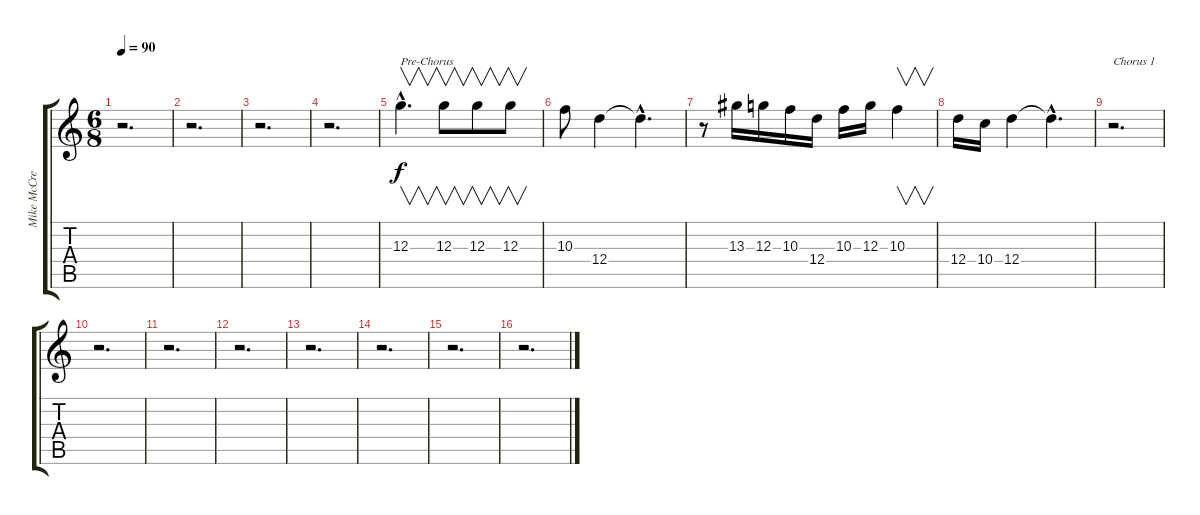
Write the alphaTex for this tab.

\track ("Mike McCready" "Mike McCre") {instrument overdrivenguitar}
\staff {score tabs}
\tuning (E4 B3 G3 D3 A2 E2) {hide}
\ts (6 8)
\tempo 90
\clef g2
\ks c
r.2{d dy f} |
r.2{d} |
r.2{d} |
r.2{d} |
12.3{hac}.4{v d txt "Pre-Chorus"} 12.3.8{v} 12.3.8{v} 12.3.8{v} |
10.3.8 12.4.4 12.4{hac t}.4{d} |
r.8 13.3.16 12.3.16 10.3.16 12.4.16 10.3.16 12.3.16 10.3.4{v} |
12.4.16 10.4.16 12.4.4 12.4{hac t}.4{d} |
r.2{d txt "Chorus 1"} |
r.2{d} |
r.2{d} |
r.2{d} |
r.2{d} |
r.2{d} |
r.2{d} |
r.2{d}
